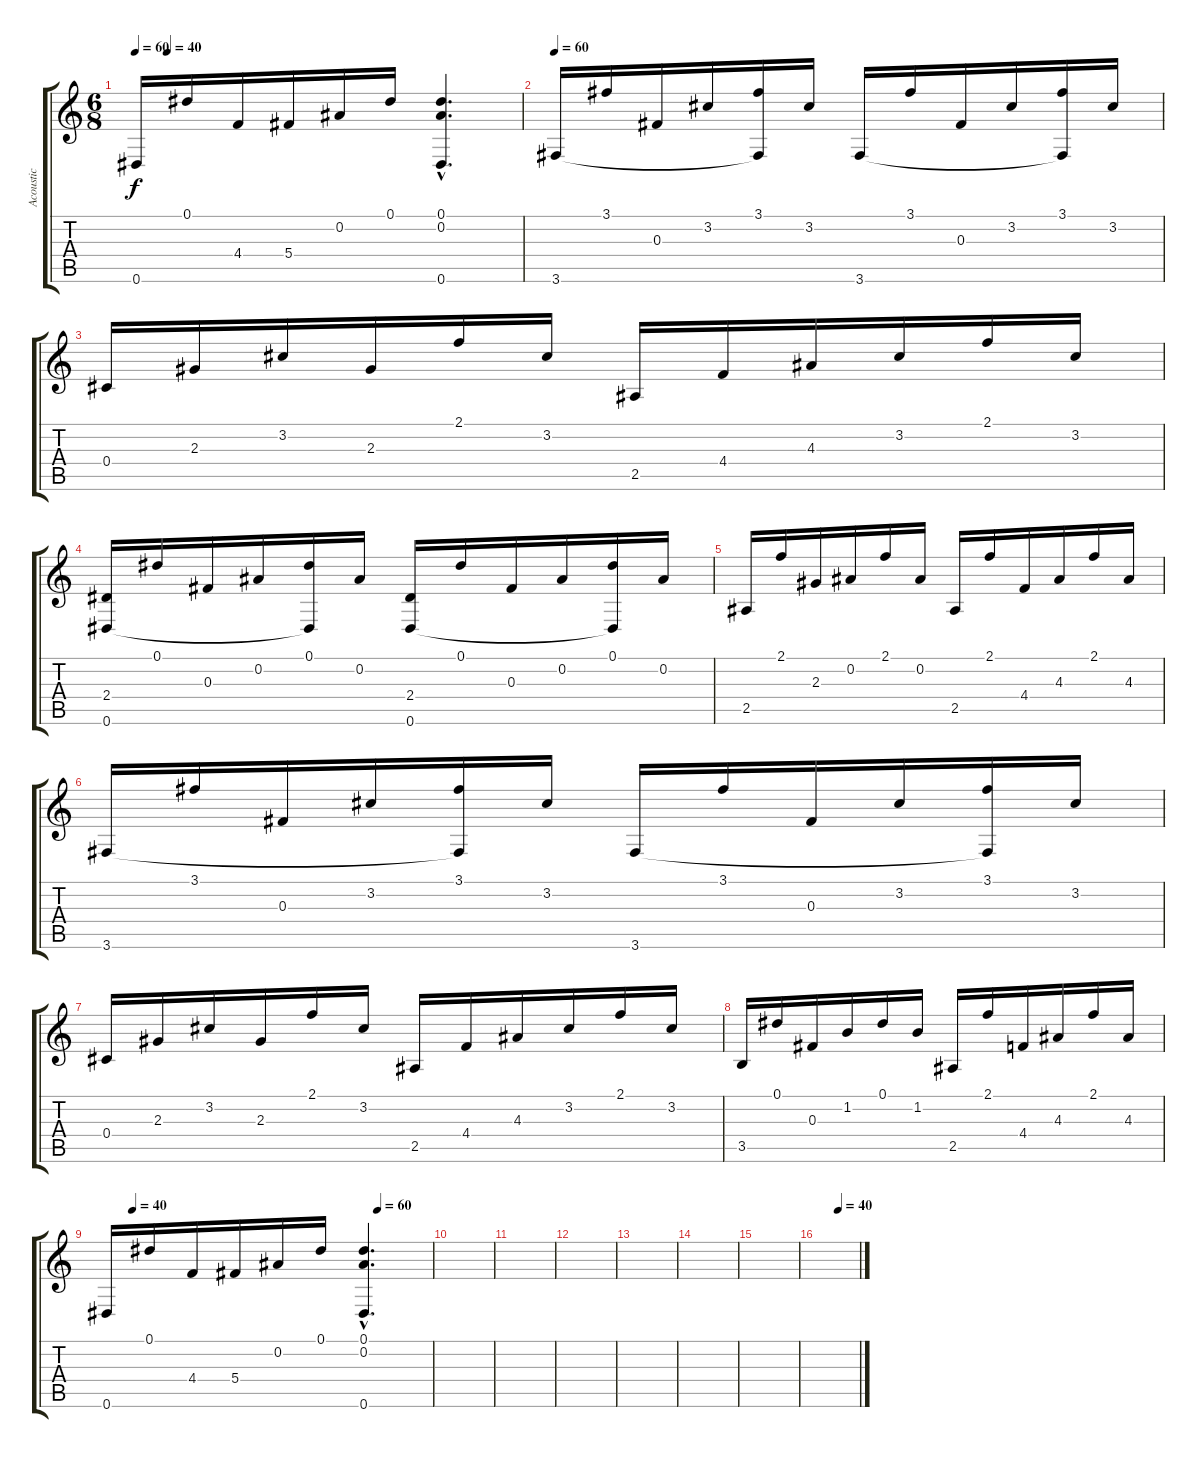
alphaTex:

\track ("Acoustic" "Acoustic") {instrument acousticguitarnylon}
\staff {score tabs}
\tuning (Eb4 Bb3 Gb3 Db3 Ab2 Eb2) {hide}
\ts (6 8)
\tempo 60
\tempo (40 0.08333333333333333)
\clef g2
\ks c
0.6.16{dy f} 0.1.16 4.4.16 5.4.16 0.2.16 0.1.16 (0.1{hac} 0.2{hac} 0.6{hac}).4{d} |
\tempo 60
3.6.16{volume 10 instrument acousticguitarsteel} 3.1.16 0.3.16 3.2.16 (3.1 3.6{t}).16 3.2.16 3.6.16 3.1.16 0.3.16 3.2.16 (3.1 3.6{t}).16 3.2.16 |
0.4.16 2.3.16 3.2.16 2.3.16 2.1.16 3.2.16 2.5.16 4.4.16 4.3.16 3.2.16 2.1.16 3.2.16 |
(2.4 0.6).16{volume 10 instrument acousticguitarsteel} 0.1.16 0.3.16 0.2.16 (0.1 0.6{t}).16 0.2.16 (2.4 0.6).16 0.1.16 0.3.16 0.2.16 (0.1 0.6{t}).16 0.2.16 |
2.5.16 2.1.16 2.3.16 0.2.16 2.1.16 0.2.16 2.5.16 2.1.16 4.4.16 4.3.16 2.1.16 4.3.16 |
3.6.16{volume 10 instrument acousticguitarsteel} 3.1.16 0.3.16 3.2.16 (3.1 3.6{t}).16 3.2.16 3.6.16 3.1.16 0.3.16 3.2.16 (3.1 3.6{t}).16 3.2.16 |
0.4.16 2.3.16 3.2.16 2.3.16 2.1.16 3.2.16 2.5.16 4.4.16 4.3.16 3.2.16 2.1.16 3.2.16 |
3.5.16 0.1.16 0.3.16 1.2.16 0.1.16 1.2.16 2.5.16 2.1.16 4.4.16 4.3.16 2.1.16 4.3.16 |
\tempo (40 0.08333333333333333)
\tempo (60 0.8333333333333334)
0.6.16 0.1.16 4.4.16 5.4.16 0.2.16 0.1.16 (0.1{hac} 0.2{hac} 0.6{hac}).4{d} |
|
|
|
|
|
|
\tempo (40 0.5)
